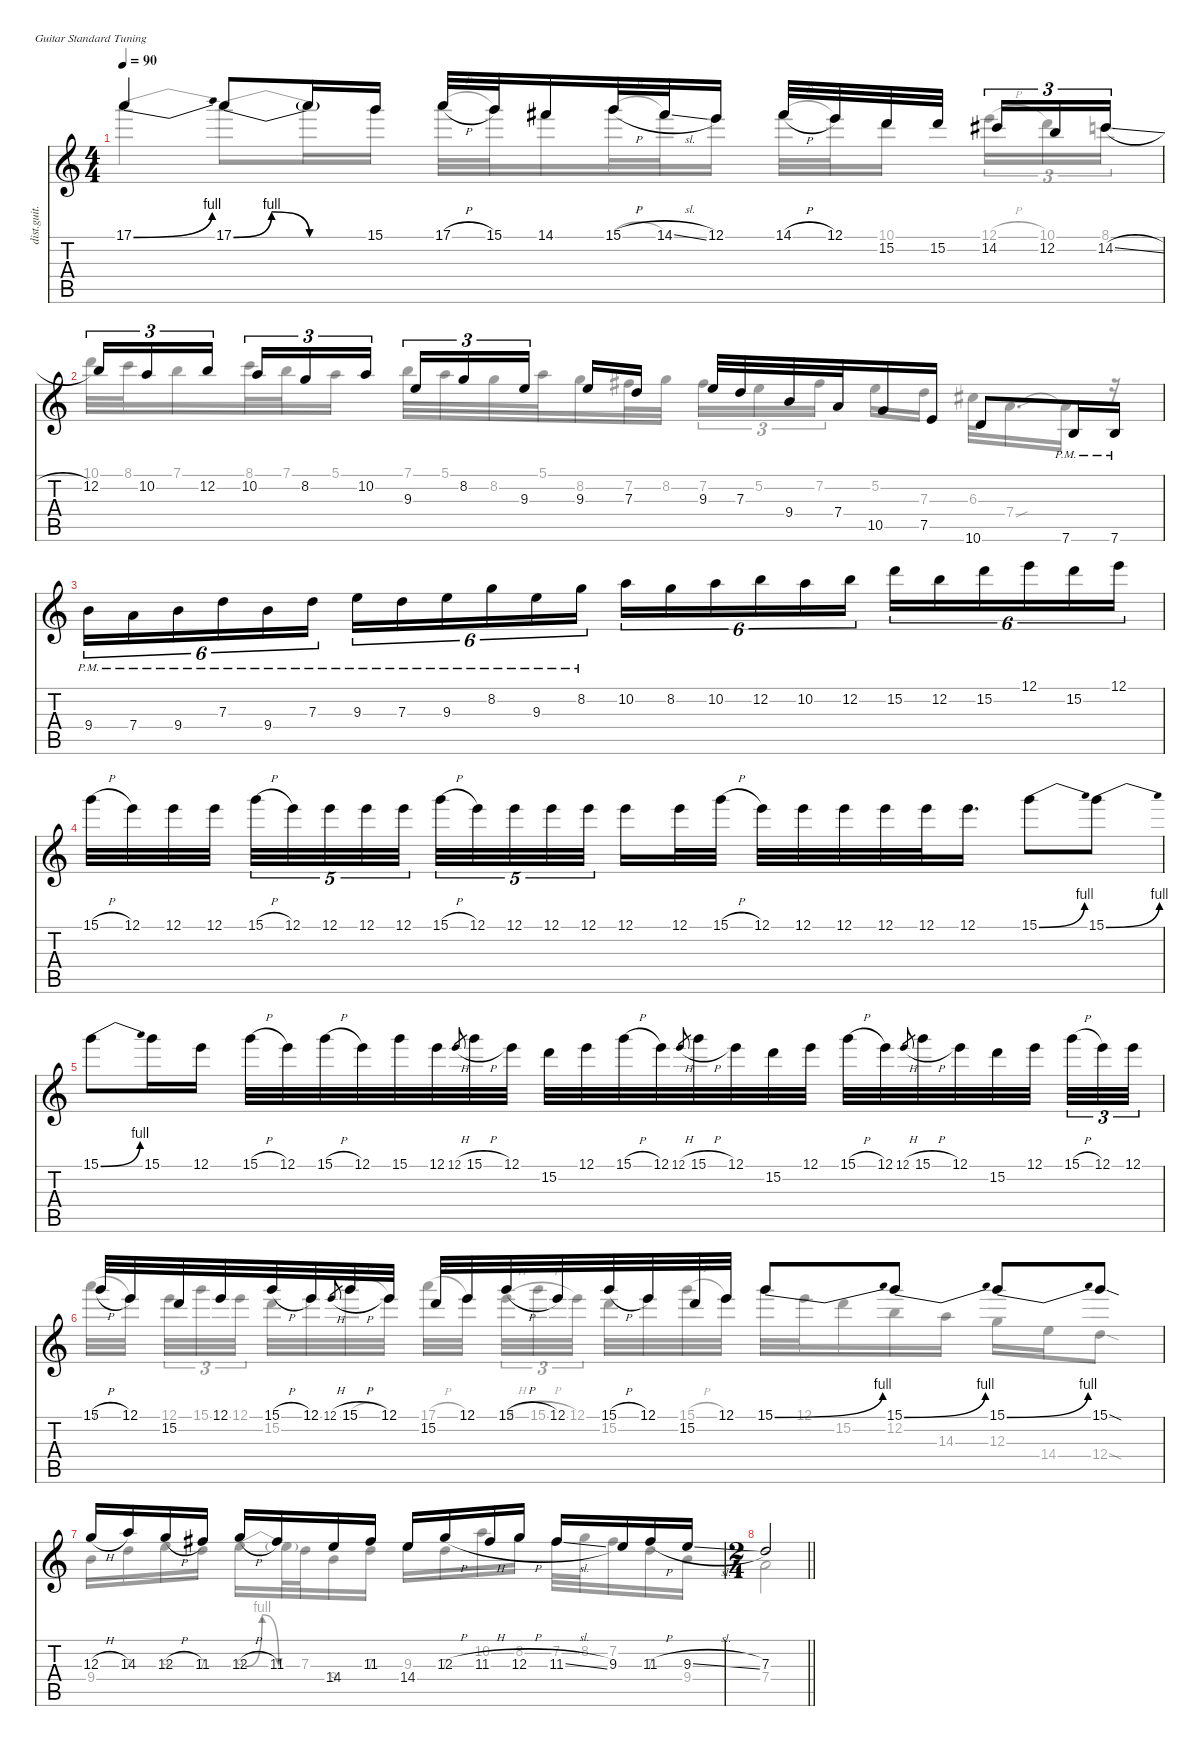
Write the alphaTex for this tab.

\defaultSystemsLayout 4
\hideDynamics
\bracketExtendMode nobrackets
\otherSystemsTrackNameOrientation horizontal
\track ("Kirk Hammett" "dist.guit.") {defaultSystemsLayout 4 instrument distortionguitar}
\staff {score tabs}
\tuning (E4 B3 G3 D3 A2 E2)
\voice
\ts (4 4)
\tempo 90
\clef g2
\ks aminor
17.1{be (bend 0 0 15 4)}.4{dy f beam Up} 17.1{be (bendrelease 0 0 30 4 30 4 60 0)}.8{beam Up} 17.1{be (hold 0 0 60 0) t}.16{beam Up} 15.1.16{beam Up} 17.1{h}.32{beam Up} 15.1.32{beam Up} 14.1{acc #}.16{beam Up} 15.1{h}.32{beam Up} 14.1{sl acc #}.32{beam Up} 12.1.16{beam Up} 14.1{h acc #}.32{beam Up} 12.1.32{beam Up} 15.2.32{beam Up} 15.2.32{beam Up} 14.2{acc #}.16{tu (3 2) beam Up} 12.2.16{tu (3 2) beam Up} 14.2{sl acc #}.16{tu (3 2) beam Up} |
12.2.16{tu (3 2) beam Up} 10.2.16{tu (3 2) beam Up} 12.2.16{tu (3 2) beam Up} 10.2.16{tu (3 2) beam Up} 8.2.16{tu (3 2) beam Up} 10.2.16{tu (3 2) beam Up} 9.3.16{tu (3 2) beam Up} 8.2.16{tu (3 2) beam Up} 9.3.16{tu (3 2) beam Up} 9.3.16{beam Up} 7.3.16{beam Up} 9.3.32{beam Up} 7.3.32{beam Up} 9.4.32{beam Up} 7.4.32{beam Up} 10.5.16{beam Up} 7.5.16{beam Up} 10.6.8{beam Up} 7.6{pm}.16{beam Up} 7.6{pm}.16{beam Up} |
9.4{pm}.16{tu (6 4) beam Down} 7.4{pm}.16{tu (6 4) beam Down} 9.4{pm}.16{tu (6 4) beam Down} 7.3{pm}.16{tu (6 4) beam Down} 9.4{pm}.16{tu (6 4) beam Down} 7.3{pm}.16{tu (6 4) beam Down} 9.3{pm}.16{tu (6 4) beam Down} 7.3{pm}.16{tu (6 4) beam Down} 9.3{pm}.16{tu (6 4) beam Down} 8.2{pm}.16{tu (6 4) beam Down} 9.3{pm}.16{tu (6 4) beam Down} 8.2{pm}.16{tu (6 4) beam Down} 10.2.16{tu (6 4) beam Down} 8.2.16{tu (6 4) beam Down} 10.2.16{tu (6 4) beam Down} 12.2.16{tu (6 4) beam Down} 10.2.16{tu (6 4) beam Down} 12.2.16{tu (6 4) beam Down} 15.2.16{tu (6 4) beam Down} 12.2.16{tu (6 4) beam Down} 15.2.16{tu (6 4) beam Down} 12.1.16{tu (6 4) beam Down} 15.2.16{tu (6 4) beam Down} 12.1.16{tu (6 4) beam Down} |
15.1{h}.32{beam Down} 12.1.32{beam Down} 12.1.32{beam Down} 12.1.32{beam Down} 15.1{h}.32{tu (5 4) beam Down} 12.1.32{tu (5 4) beam Down} 12.1.32{tu (5 4) beam Down} 12.1.32{tu (5 4) beam Down} 12.1.32{tu (5 4) beam Down} 15.1{h}.32{tu (5 4) beam Down} 12.1.32{tu (5 4) beam Down} 12.1.32{tu (5 4) beam Down} 12.1.32{tu (5 4) beam Down} 12.1.32{tu (5 4) beam Down} 12.1.16{beam Down} 12.1.32{beam Down} 15.1{h}.32{beam Down} 12.1.32{beam Down} 12.1.32{beam Down} 12.1.32{beam Down} 12.1.32{beam Down} 12.1.32{beam Down} 12.1.16{d beam Down} 15.1{be (bend 0 0 15 4)}.8{beam Down} 15.1{be (bend 0 0 15 4)}.8{beam Down} |
15.1{be (bend 0 0 15 4)}.8{beam Down} 15.1.16{beam Down} 12.1.16{beam Down} 15.1{h}.32{beam Down} 12.1.32{beam Down} 15.1{h}.32{beam Down} 12.1.32{beam Down} 15.1.32{beam Down} 12.1.32{beam Down} 12.1{h}.8{gr dy mf beam Up} 15.1{h}.32{dy f beam Down} 12.1.32{beam Down} 15.2.32{beam Down} 12.1.32{beam Down} 15.1{h}.32{beam Down} 12.1.32{beam Down} 12.1{h}.8{gr dy mf beam Up} 15.1{h}.32{dy f beam Down} 12.1.32{beam Down} 15.2.32{beam Down} 12.1.32{beam Down} 15.1{h}.32{beam Down} 12.1.32{beam Down} 12.1{h}.8{gr dy mf beam Up} 15.1{h}.32{dy f beam Down} 12.1.32{beam Down} 15.2.32{beam Down} 12.1.32{beam Down} 15.1{h}.32{tu (3 2) beam Down} 12.1.32{tu (3 2) beam Down} 12.1.32{tu (3 2) beam Down} |
15.1{h}.32{beam Up} 12.1.32{beam Up} 15.2.32{beam Up} 12.1.32{beam Up} 15.1{h}.32{beam Up} 12.1.32{beam Up} 12.1{h}.8{gr dy mf beam Up} 15.1{h}.32{dy f beam Up} 12.1.32{beam Up} 15.2.32{beam Up} 12.1.32{beam Up} 15.1{h}.32{beam Up} 12.1.32{beam Up} 15.1{h}.32{beam Up} 12.1.32{beam Up} 15.2.32{beam Up} 12.1.32{beam Up} 15.1{be (bend 0 0 15 4)}.8{beam Up} 15.1{be (bend 0 0 15 4)}.8{beam Up} 15.1{be (bend 0 0 15 4)}.8{beam Up} 15.1{sod}.8{beam Up} |
12.3{h}.16{beam Up} 14.3.16{beam Up} 12.3{h}.16{beam Up} 11.3{acc #}.16{beam Up} 12.3{h}.16{beam Up} 11.3{acc #}.16{beam Up} 14.4.16{beam Up} 11.3{acc #}.16{beam Up} 14.4.16{beam Up} 12.3{h}.16{beam Up} 11.3{h acc #}.16{beam Up} 12.3{h}.16{beam Up} 11.3{sl acc #}.16{beam Up} 9.3.16{beam Up} 11.3{h acc #}.16{beam Up} 9.3{sl}.16{beam Up} |
\ts (2 4)
\beaming (8 2 2)
\barLineRight lightlight
7.3.2{beam Up}
\voice
\clef g2
\ottava regular
\simile none
\ks aminor
17.1{be (bend 0 0 15 4)}.4{dy f beam Down} 17.1{be (bendrelease 0 0 30 4 30 4 60 0)}.8{beam Down} 17.1{be (hold 0 0 60 0) t}.16{beam Down} 15.1.16{beam Down} 17.1{h}.32{beam Down} 15.1.32{beam Down} 14.1{acc #}.16{beam Down} 15.1{h}.32{beam Down} 14.1{acc #}.32{beam Down} 12.1.16{beam Down} 14.1{h acc #}.32{beam Down} 12.1.32{beam Down} 10.1.16{beam Down} 12.1{h}.16{tu (3 2) beam Down} 10.1.16{tu (3 2) beam Down} 8.1.16{tu (3 2) beam Down} |
10.1.32{beam Down} 8.1.32{beam Down} 7.1.16{beam Down} 8.1.32{beam Down} 7.1.32{beam Down} 5.1.16{beam Down} 7.1.32{beam Down} 5.1.32{beam Down} 8.2.32{beam Down} 5.1.32{beam Down} 8.2.16{beam Down} 7.2{acc #}.32{beam Down} 8.2.32{beam Down} 7.2{acc #}.16{tu (3 2) beam Down} 5.2.16{tu (3 2) beam Down} 7.2{acc #}.16{tu (3 2) beam Down} 5.2.16{beam Down} 7.3.16{beam Down} 6.3{acc #}.32{beam Down} 7.4{sou}.16{d beam Down} 7.4{t}.16{beam Down} r.16{beam Down} |
|
|
|
17.1{h}.32{beam Down} 12.1.32{beam Down} 12.1.32{tu (3 2) beam Down} 15.1.32{tu (3 2) beam Down} 12.1.32{tu (3 2) beam Down} 15.2.32{beam Down} 12.1.32{beam Down} 15.1{h}.32{beam Down} 12.1.32{beam Down} 17.1{h}.32{beam Down} 12.1.32{beam Down} 12.1{h}.32{tu (3 2) beam Down} 15.1{h}.32{tu (3 2) beam Down} 12.1.32{tu (3 2) beam Down} 15.2.32{beam Down} 12.1.32{beam Down} 15.1{h}.32{beam Down} 12.1.32{beam Down} 15.1.32{beam Down} 12.1.32{beam Down} 15.2.16{beam Down} 12.2.16{beam Down} 14.3.16{beam Down} 12.3.16{beam Down} 14.4.16{beam Down} 12.4{sod}.8{beam Down} |
9.4.16{beam Down} 7.3.16{beam Down} 9.3.16{beam Down} 7.3.16{beam Down} 9.3{be (bendrelease 0 0 30 4 30 4 60 0)}.16{beam Down} 9.3{be (hold 0 0 60 0) t}.32{beam Down} 7.3.32{beam Down} 9.4.16{beam Down} 7.3.16{beam Down} 9.3.16{beam Down} 7.3.16{beam Down} 10.2.16{beam Down} 8.2.16{beam Down} 7.2{acc #}.32{beam Down} 8.2.32{beam Down} 7.2{acc #}.16{beam Down} 7.3.16{beam Down} 9.4.16{beam Down} |
\barLineRight lightlight
7.4.2{beam Down}
